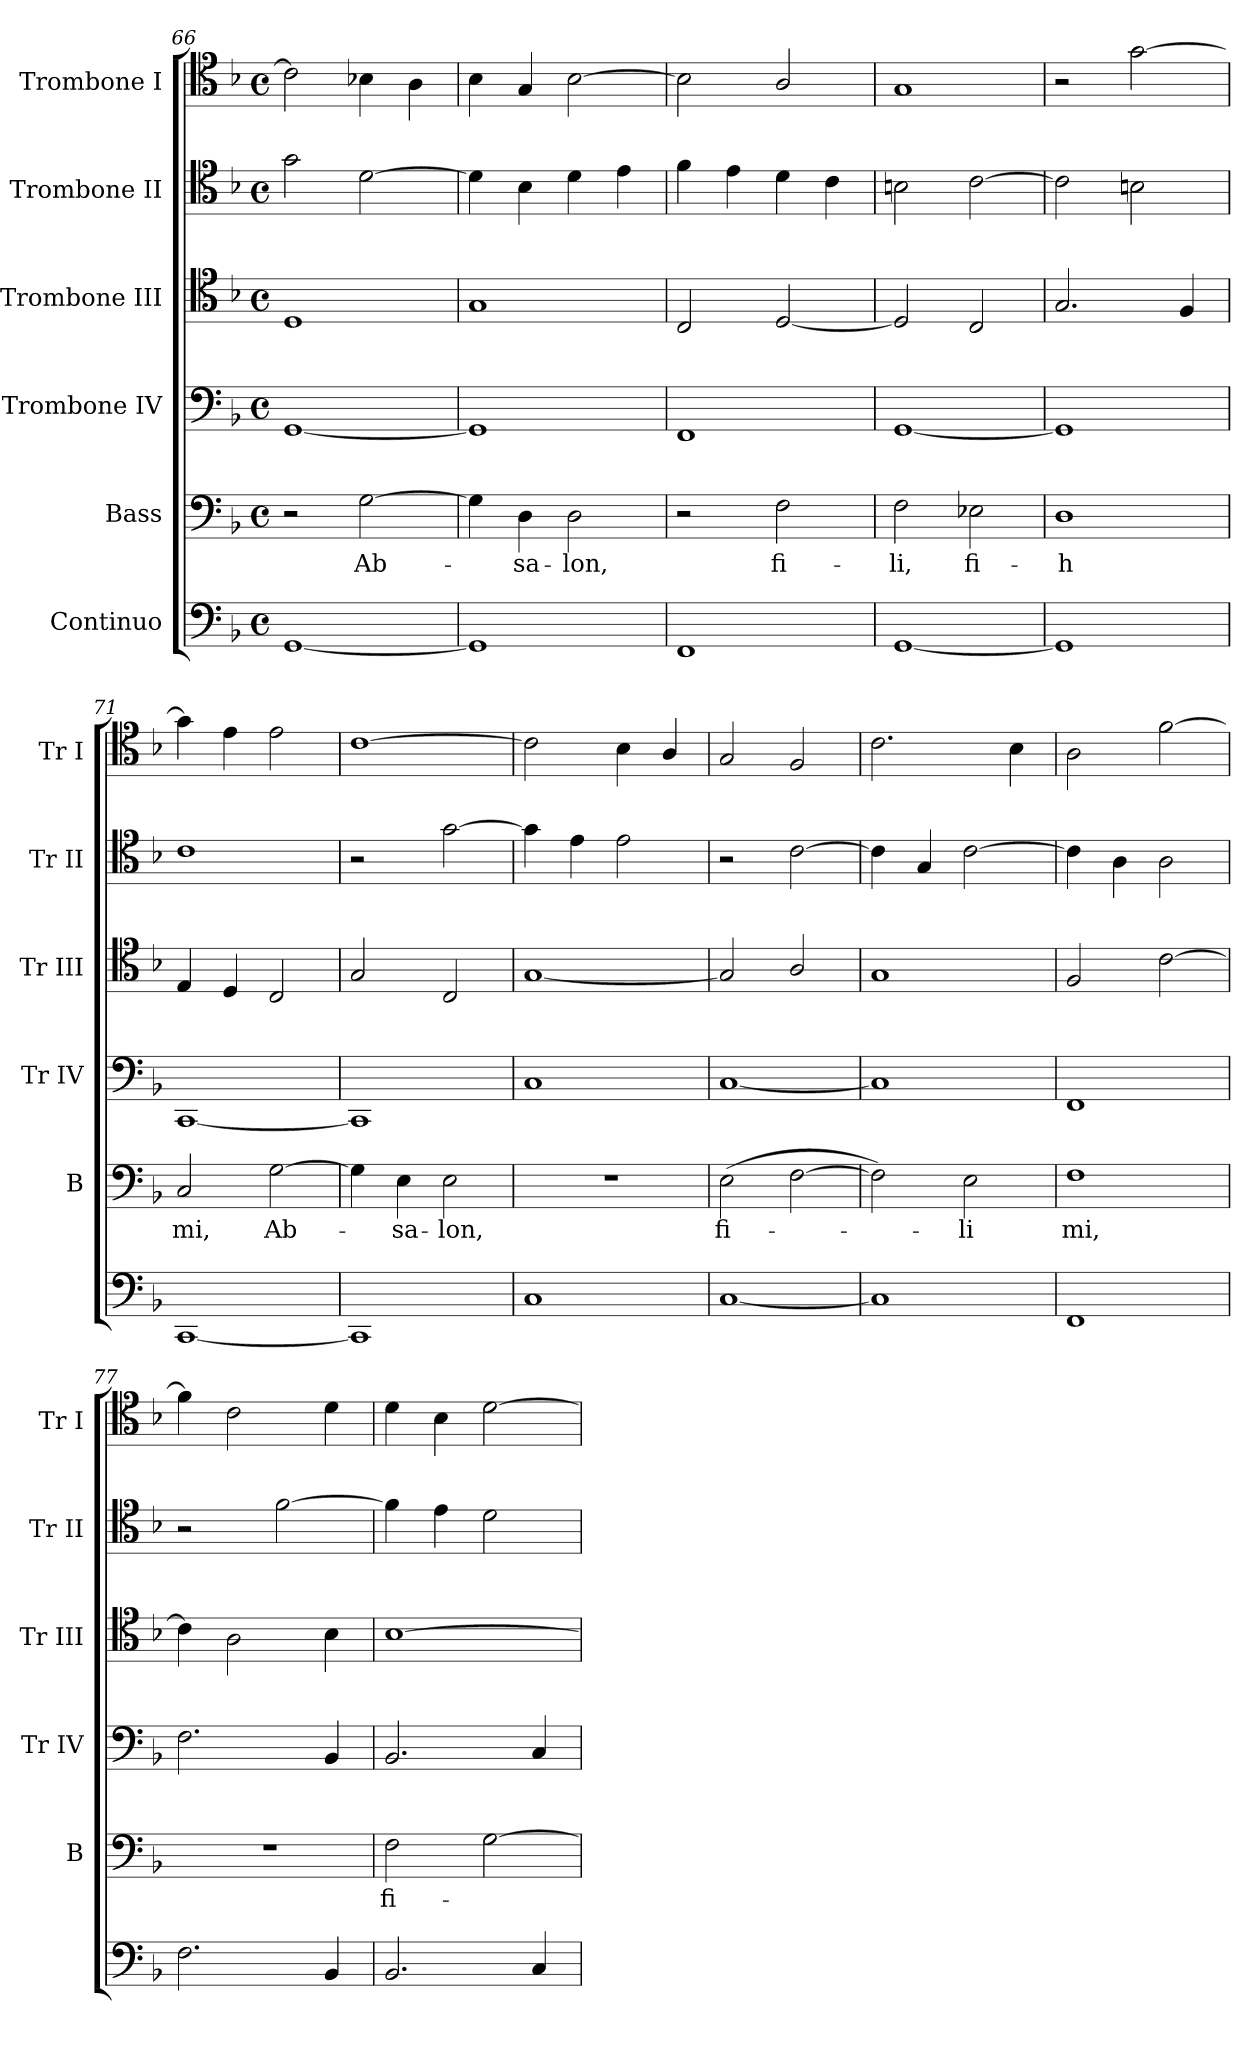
**kern	**kern	**text	**kern	**kern	**kern	**kern
*part6	*part5	*part5	*part4	*part3	*part2	*part1
*staff6	*staff5	*staff5	*staff4	*staff3	*staff2	*staff1
*I"Continuo	*I"Bass	*	*I"Trombone IV	*I"Trombone III	*I"Trombone II	*I"Trombone I
*	*I'B	*	*I'Tr IV	*I'Tr III	*I'Tr II	*I'Tr I
*clefF4	*clefF4	*	*clefF4	*clefC4	*clefC4	*clefC4
*k[b-]	*k[b-]	*	*k[b-]	*k[b-]	*k[b-]	*k[b-]
*F:	*F:	*	*F:	*F:	*F:	*F:
*M4/4	*M4/4	*	*M4/4	*M4/4	*M4/4	*M4/4
*met(c)	*met(c)	*	*met(c)	*met(c)	*met(c)	*met(c)
=66	=66	=66	=66	=66	=66	=66
[1GG	2r	.	[1GG	1D	2g	2c]
!	!	!LO:LY:b	!	!	!	!
.	[2G	Ab-	.	.	[2d	4B-X
.	.	.	.	.	.	4A
=67	=67	=67	=67	=67	=67	=67
1GG]	4G]	.	1GG]	1G	4d]	4B-
!	!	!LO:LY:b	!	!	!	!
.	4D	sa-	.	.	4B-	4G
!	!	!LO:LY:b	!	!	!	!
.	2D	-lon,	.	.	4d	[2B-
.	.	.	.	.	4e	.
=68	=68	=68	=68	=68	=68	=68
1FF	2r	.	1FF	2C	4f	2B-]
.	.	.	.	.	4e	.
!	!	!LO:LY:b	!	!	!	!
.	2F	fi-	.	[2D	4d	2A/
.	.	.	.	.	4c	.
=69	=69	=69	=69	=69	=69	=69
!	!	!LO:LY:b	!	!	!	!
[1GG	2F	-li,	[1GG	2D]	2Bn	1G
!	!	!LO:LY:b	!	!	!	!
.	2E-X	fi-	.	2C	[2c	.
=70	=70	=70	=70	=70	=70	=70
!	!	!LO:LY:b	!	!	!	!
1GG]	1D	-h	1GG]	2.G	2c]	2r
.	.	.	.	.	2Bn	[2g
.	.	.	.	4F	.	.
=71	=71	=71	=71	=71	=71	=71
!	!	!LO:LY:b	!	!	!	!
[1CC	2C	mi,	[1CC	4E	1c	4g]
.	.	.	.	4D	.	4e
!	!	!LO:LY:b	!	!	!	!
.	[2G	Ab-	.	2C	.	2e
!!LO:LB:g=z
=72	=72	=72	=72	=72	=72	=72
1CC]	4G]	.	1CC]	2G	2r	[1c
!	!	!LO:LY:b	!	!	!	!
.	4E	sa-	.	.	.	.
!	!	!LO:LY:b	!	!	!	!
.	2E	-lon,	.	2C	[2g	.
=73	=73	=73	=73	=73	=73	=73
1C	1r	.	1C	[1G	4g]	2c]
.	.	.	.	.	4e	.
.	.	.	.	.	2e	4B-
.	.	.	.	.	.	4A/
=74	=74	=74	=74	=74	=74	=74
!	!	!LO:LY:b	!	!	!	!
[1C	(>2E	fi-	[1C	2G]	2r	2G
.	[2F	.	.	2A/	[2c	2F
=75	=75	=75	=75	=75	=75	=75
1C]	2F])	.	1C]	1G	4c]	2.c
.	.	.	.	.	4G	.
!	!	!LO:LY:b	!	!	!	!
.	2E	li	.	.	[2c	.
.	.	.	.	.	.	4B-
=76	=76	=76	=76	=76	=76	=76
!	!	!LO:LY:b	!	!	!	!
1FF	1F	mi,	1FF	2F	4c]	2A
.	.	.	.	.	4A	.
.	.	.	.	[2c	2A	[2f
=77	=77	=77	=77	=77	=77	=77
2.F	1r	.	2.F	4c]	2r	4f]
.	.	.	.	2A	.	2c
.	.	.	.	.	[2f	.
4BB-	.	.	4BB-	4B-	.	4d
=78	=78	=78	=78	=78	=78	=78
!	!	!LO:LY:b	!	!	!	!
2.BB-	2F	fi-	2.BB-	[1B-	4f]	4d
.	.	.	.	.	4e	4B-
.	[2G	.	.	.	2d	[2d
4C	.	.	4C	.	.	.
=	=	=	=	=	=	=
*-	*-	*-	*-	*-	*-	*-
